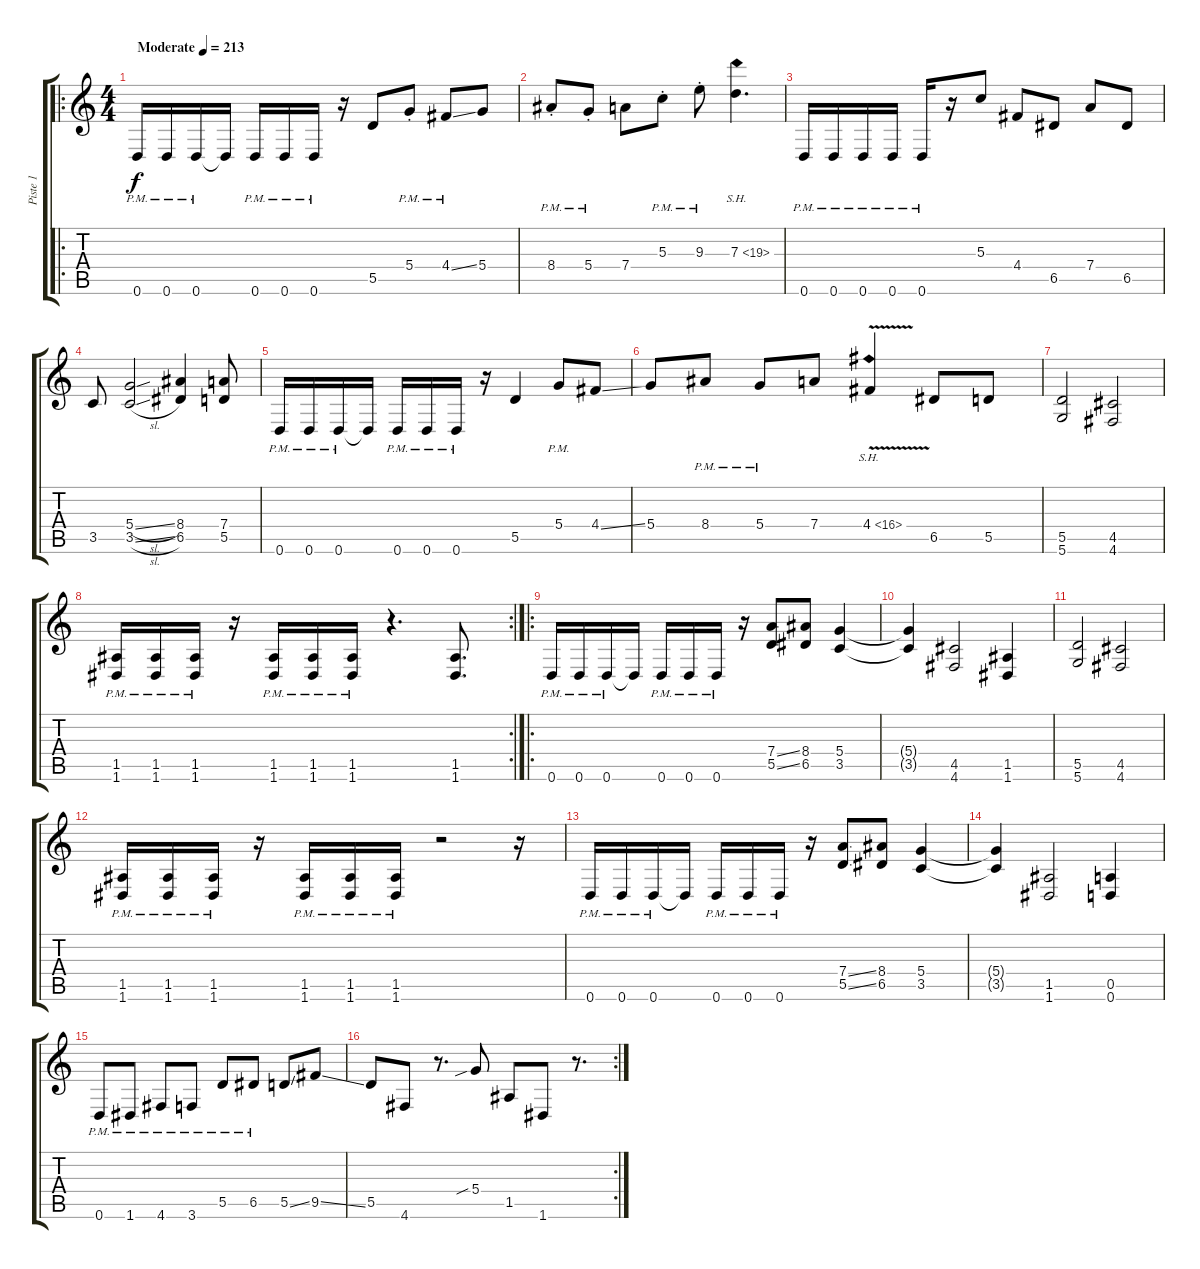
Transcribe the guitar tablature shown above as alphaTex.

\track ("Piste 1" "Piste 1") {instrument distortionguitar bank 6}
\staff {score tabs}
\tuning (E4 B3 G3 D3 A2 D2) {hide}
\ro
\ts (4 4)
\tempo (213 "Moderate")
\clef g2
\ks c
0.6{pm}.16{dy f instrument distortionguitar} 0.6{pm}.16 0.6{pm}.16 0.6{t}.16 0.6{pm}.16 0.6{pm}.16 0.6{pm}.16 r.16 5.5.8 5.4{pm st}.8 4.4{ss pm}.8 5.4.8 |
8.4{pm st}.8 5.4{pm st}.8 7.4.8 5.3{pm st}.8 9.3{pm st}.8 7.3{sh 12}.4{d} |
0.6{pm}.16 0.6{pm}.16 0.6{pm}.16 0.6{pm}.16 0.6{pm}.16 r.16 5.3.8 4.4.8 6.5.8 7.4.8 6.5.8 |
3.5.8 (5.4{sl} 3.5{sl}).2 (8.4 6.5).4 (7.4 5.5).8 |
0.6{pm}.16 0.6{pm}.16 0.6{pm}.16 0.6{t}.16 0.6{pm}.16 0.6{pm}.16 0.6{pm}.16 r.16 5.5.4 5.4{pm}.8 4.4{ss}.8 |
5.4.8 8.4{pm}.8 5.4{pm}.8 7.4.8 4.4{sh 12 v}.4 6.5.8 5.5.8 |
(5.5 5.6).2 (4.5 4.6).2 |
\rc 2
(1.5{pm} 1.6{pm}).16 (1.5{pm} 1.6{pm}).16 (1.5{pm} 1.6{pm}).16 r.16 (1.5{pm} 1.6{pm}).16 (1.5{pm} 1.6{pm}).16 (1.5{pm} 1.6{pm}).16 r.4{d} (1.5 1.6).8{d} |
\ro
0.6{pm}.16 0.6{pm}.16 0.6{pm}.16 0.6{t}.16 0.6{pm}.16 0.6{pm}.16 0.6{pm}.16 r.16 (7.4{ss} 5.5{ss}).8 (8.4 6.5).8 (5.4 3.5).4 |
(5.4{t} 3.5{t}).4 (4.5 4.6).2 (1.5 1.6).4 |
(5.5 5.6).2 (4.5 4.6).2 |
(1.5{pm} 1.6{pm}).16 (1.5{pm} 1.6{pm}).16 (1.5{pm} 1.6{pm}).16 r.16 (1.5{pm} 1.6{pm}).16 (1.5{pm} 1.6{pm}).16 (1.5{pm} 1.6{pm}).16 r.2 r.16 |
0.6{pm}.16 0.6{pm}.16 0.6{pm}.16 0.6{t}.16 0.6{pm}.16 0.6{pm}.16 0.6{pm}.16 r.16 (7.4{ss} 5.5{ss}).8 (8.4 6.5).8 (5.4 3.5).4 |
(5.4{t} 3.5{t}).4 (1.5 1.6).2 (0.5 0.6).4 |
0.6{pm}.8 1.6{pm}.8 4.6{pm}.8 3.6{pm}.8 5.5{pm}.8 6.5{pm}.8 5.5{ss}.8 9.5{ss}.8 |
\rc 2
5.5.8 4.6.8 r.8{d} 5.4{sib}.8 1.5.8 1.6.8 r.8{d}
